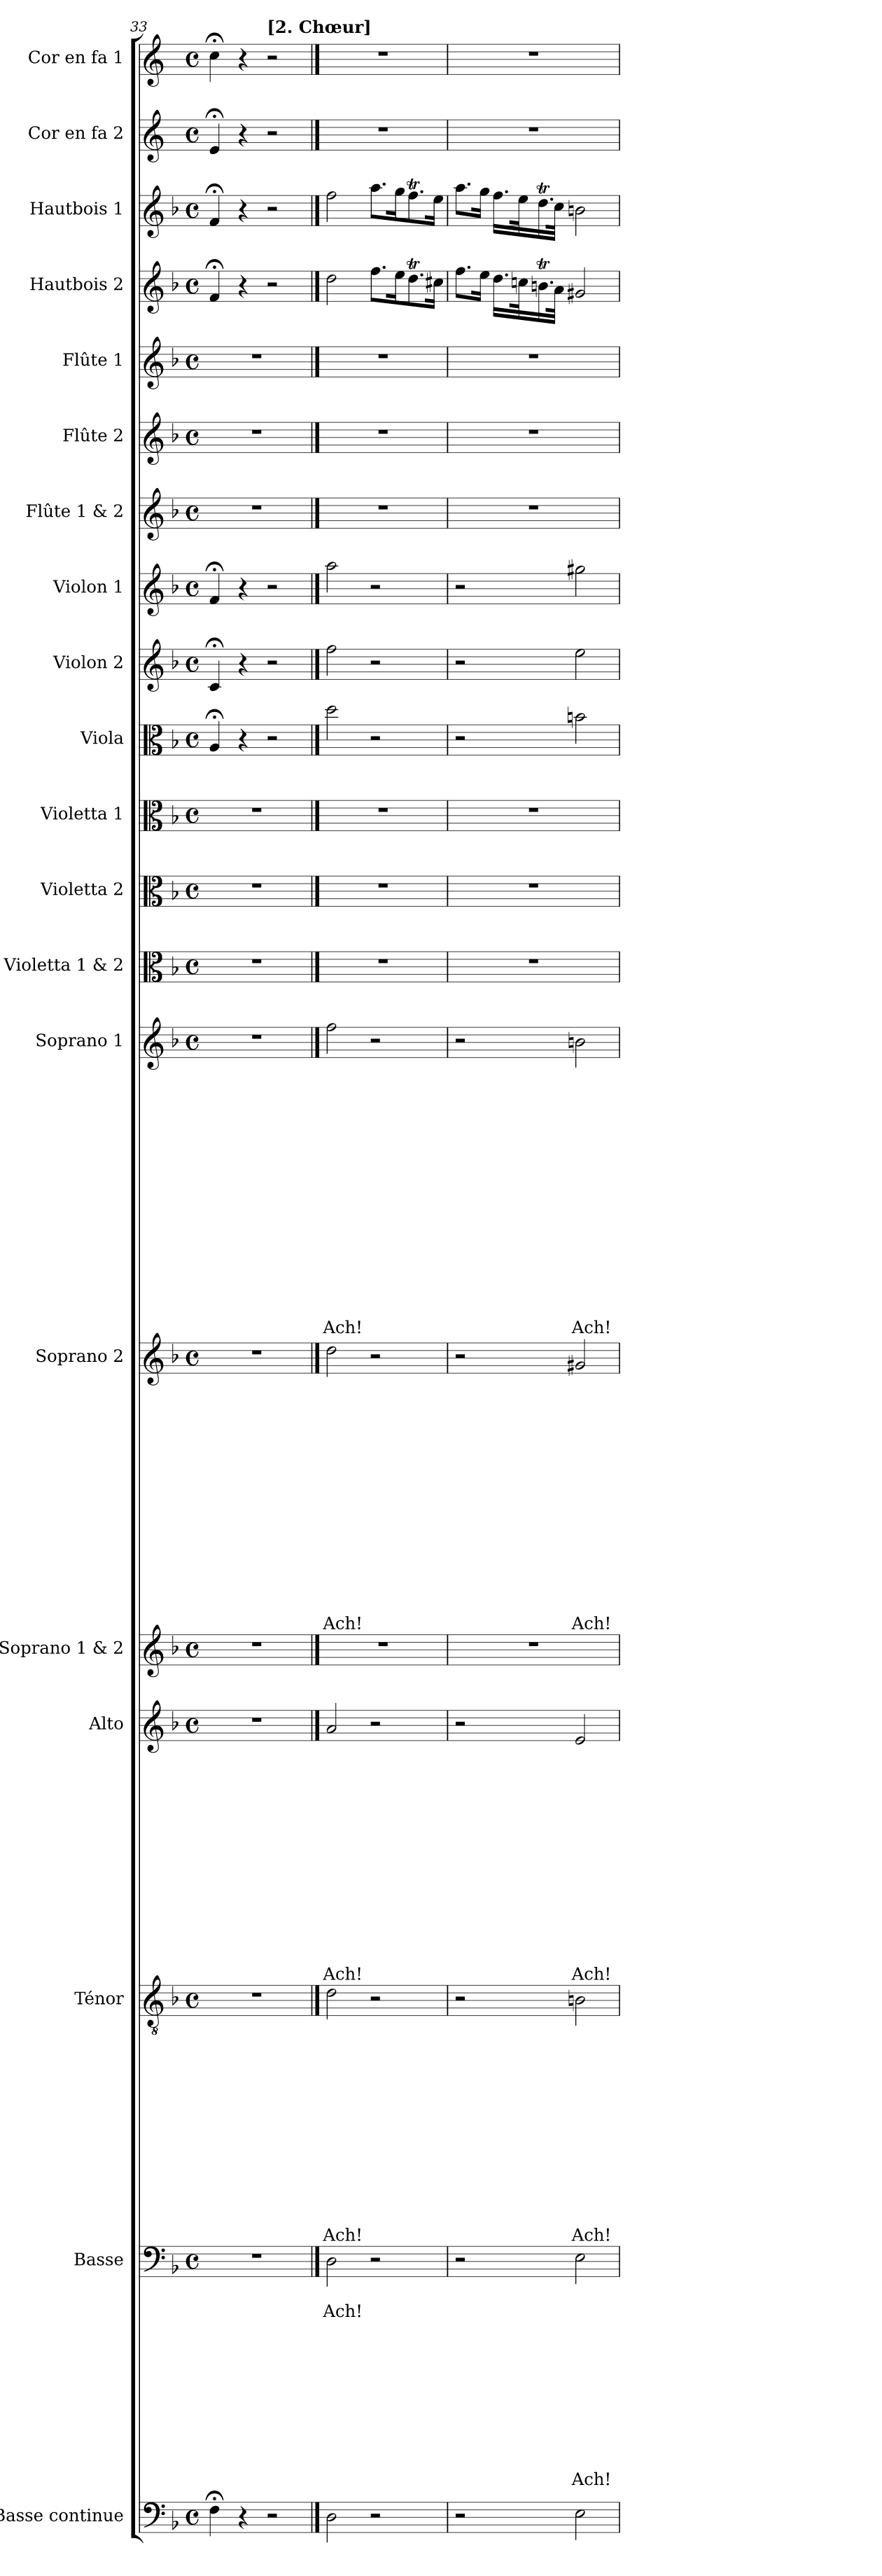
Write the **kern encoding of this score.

**kern	**kern	**text	**text	**text	**text	**text	**text	**text	**text	**text	**text	**text	**text	**kern	**text	**text	**text	**text	**text	**text	**text	**text	**text	**text	**text	**text	**text	**kern	**text	**text	**text	**text	**text	**text	**text	**text	**text	**text	**text	**text	**text	**text	**kern	**kern	**text	**text	**text	**text	**text	**text	**text	**text	**text	**text	**text	**text	**text	**text	**text	**kern	**text	**text	**text	**text	**text	**text	**text	**text	**text	**text	**text	**text	**text	**text	**text	**text	**kern	**kern	**kern	**kern	**kern	**kern	**kern	**kern	**kern	**kern	**kern	**kern	**kern
*part20	*part19	*part19	*part19	*part19	*part19	*part19	*part19	*part19	*part19	*part19	*part19	*part19	*part19	*part18	*part18	*part18	*part18	*part18	*part18	*part18	*part18	*part18	*part18	*part18	*part18	*part18	*part18	*part17	*part17	*part17	*part17	*part17	*part17	*part17	*part17	*part17	*part17	*part17	*part17	*part17	*part17	*part17	*part16	*part15	*part15	*part15	*part15	*part15	*part15	*part15	*part15	*part15	*part15	*part15	*part15	*part15	*part15	*part15	*part15	*part14	*part14	*part14	*part14	*part14	*part14	*part14	*part14	*part14	*part14	*part14	*part14	*part14	*part14	*part14	*part14	*part14	*part13	*part12	*part11	*part10	*part9	*part8	*part7	*part6	*part5	*part4	*part3	*part2	*part1
*staff20	*staff19	*staff19	*staff19	*staff19	*staff19	*staff19	*staff19	*staff19	*staff19	*staff19	*staff19	*staff19	*staff19	*staff18	*staff18	*staff18	*staff18	*staff18	*staff18	*staff18	*staff18	*staff18	*staff18	*staff18	*staff18	*staff18	*staff18	*staff17	*staff17	*staff17	*staff17	*staff17	*staff17	*staff17	*staff17	*staff17	*staff17	*staff17	*staff17	*staff17	*staff17	*staff17	*staff16	*staff15	*staff15	*staff15	*staff15	*staff15	*staff15	*staff15	*staff15	*staff15	*staff15	*staff15	*staff15	*staff15	*staff15	*staff15	*staff15	*staff14	*staff14	*staff14	*staff14	*staff14	*staff14	*staff14	*staff14	*staff14	*staff14	*staff14	*staff14	*staff14	*staff14	*staff14	*staff14	*staff14	*staff13	*staff12	*staff11	*staff10	*staff9	*staff8	*staff7	*staff6	*staff5	*staff4	*staff3	*staff2	*staff1
*I"Basse continue	*I"Basse	*	*	*	*	*	*	*	*	*	*	*	*	*I"Ténor	*	*	*	*	*	*	*	*	*	*	*	*	*	*I"Alto	*	*	*	*	*	*	*	*	*	*	*	*	*	*	*I"Soprano 1 & 2	*I"Soprano 2	*	*	*	*	*	*	*	*	*	*	*	*	*	*	*	*I"Soprano 1	*	*	*	*	*	*	*	*	*	*	*	*	*	*	*	*	*I"Violetta 1 & 2	*I"Violetta 2	*I"Violetta 1	*I"Viola	*I"Violon 2	*I"Violon 1	*I"Flûte 1 & 2	*I"Flûte 2	*I"Flûte 1	*I"Hautbois 2	*I"Hautbois 1	*I"Cor en fa 2	*I"Cor en fa 1
*I'BC	*I'Bas	*	*	*	*	*	*	*	*	*	*	*	*	*I'T	*	*	*	*	*	*	*	*	*	*	*	*	*	*I'A	*	*	*	*	*	*	*	*	*	*	*	*	*	*	*	*I'S 2	*	*	*	*	*	*	*	*	*	*	*	*	*	*	*	*I'S 1	*	*	*	*	*	*	*	*	*	*	*	*	*	*	*	*	*	*I'Vta 2	*I'Vta 1	*I'Vla	*I'Vln 2	*I'Vln 1	*	*I'Fl 2	*I'Fl 1	*I'Hb 2	*I'Hb 1	*I'Cor 2	*I'Cor 1
*clefF4	*clefF4	*	*	*	*	*	*	*	*	*	*	*	*	*clefGv2	*	*	*	*	*	*	*	*	*	*	*	*	*	*clefG2	*	*	*	*	*	*	*	*	*	*	*	*	*	*	*clefG2	*clefG2	*	*	*	*	*	*	*	*	*	*	*	*	*	*	*	*clefG2	*	*	*	*	*	*	*	*	*	*	*	*	*	*	*	*	*clefC3	*clefC3	*clefC3	*clefC3	*clefG2	*clefG2	*clefG2	*clefG2	*clefG2	*clefG2	*clefG2	*clefG2	*clefG2
*ITrd7c12	*	*	*	*	*	*	*	*	*	*	*	*	*	*	*	*	*	*	*	*	*	*	*	*	*	*	*	*	*	*	*	*	*	*	*	*	*	*	*	*	*	*	*	*	*	*	*	*	*	*	*	*	*	*	*	*	*	*	*	*	*	*	*	*	*	*	*	*	*	*	*	*	*	*	*	*	*	*	*	*	*	*	*	*	*	*	*	*ITrd4c7	*ITrd4c7
*k[b-]	*k[b-]	*	*	*	*	*	*	*	*	*	*	*	*	*k[b-]	*	*	*	*	*	*	*	*	*	*	*	*	*	*k[b-]	*	*	*	*	*	*	*	*	*	*	*	*	*	*	*k[b-]	*k[b-]	*	*	*	*	*	*	*	*	*	*	*	*	*	*	*	*k[b-]	*	*	*	*	*	*	*	*	*	*	*	*	*	*	*	*	*k[b-]	*k[b-]	*k[b-]	*k[b-]	*k[b-]	*k[b-]	*k[b-]	*k[b-]	*k[b-]	*k[b-]	*k[b-]	*k[b-]	*k[b-]
*F:	*F:	*	*	*	*	*	*	*	*	*	*	*	*	*F:	*	*	*	*	*	*	*	*	*	*	*	*	*	*F:	*	*	*	*	*	*	*	*	*	*	*	*	*	*	*F:	*F:	*	*	*	*	*	*	*	*	*	*	*	*	*	*	*	*F:	*	*	*	*	*	*	*	*	*	*	*	*	*	*	*	*	*F:	*F:	*F:	*F:	*F:	*F:	*F:	*F:	*F:	*F:	*F:	*F:	*F:
*M4/4	*M4/4	*	*	*	*	*	*	*	*	*	*	*	*	*M4/4	*	*	*	*	*	*	*	*	*	*	*	*	*	*M4/4	*	*	*	*	*	*	*	*	*	*	*	*	*	*	*M4/4	*M4/4	*	*	*	*	*	*	*	*	*	*	*	*	*	*	*	*M4/4	*	*	*	*	*	*	*	*	*	*	*	*	*	*	*	*	*M4/4	*M4/4	*M4/4	*M4/4	*M4/4	*M4/4	*M4/4	*M4/4	*M4/4	*M4/4	*M4/4	*M4/4	*M4/4
*met(c)	*met(c)	*	*	*	*	*	*	*	*	*	*	*	*	*met(c)	*	*	*	*	*	*	*	*	*	*	*	*	*	*met(c)	*	*	*	*	*	*	*	*	*	*	*	*	*	*	*met(c)	*met(c)	*	*	*	*	*	*	*	*	*	*	*	*	*	*	*	*met(c)	*	*	*	*	*	*	*	*	*	*	*	*	*	*	*	*	*met(c)	*met(c)	*met(c)	*met(c)	*met(c)	*met(c)	*met(c)	*met(c)	*met(c)	*met(c)	*met(c)	*met(c)	*met(c)
=33	=33	=33	=33	=33	=33	=33	=33	=33	=33	=33	=33	=33	=33	=33	=33	=33	=33	=33	=33	=33	=33	=33	=33	=33	=33	=33	=33	=33	=33	=33	=33	=33	=33	=33	=33	=33	=33	=33	=33	=33	=33	=33	=33	=33	=33	=33	=33	=33	=33	=33	=33	=33	=33	=33	=33	=33	=33	=33	=33	=33	=33	=33	=33	=33	=33	=33	=33	=33	=33	=33	=33	=33	=33	=33	=33	=33	=33	=33	=33	=33	=33	=33	=33	=33	=33	=33	=33	=33	=33
4FF;<\	1r	.	.	.	.	.	.	.	.	.	.	.	.	1r	.	.	.	.	.	.	.	.	.	.	.	.	.	1r	.	.	.	.	.	.	.	.	.	.	.	.	.	.	1r	1r	.	.	.	.	.	.	.	.	.	.	.	.	.	.	.	1r	.	.	.	.	.	.	.	.	.	.	.	.	.	.	.	.	1r	1r	1r	4A;</	4c;</	4f;</	1r	1r	1r	4f;</	4f;</	4A;</	4f;<\
4r	.	.	.	.	.	.	.	.	.	.	.	.	.	.	.	.	.	.	.	.	.	.	.	.	.	.	.	.	.	.	.	.	.	.	.	.	.	.	.	.	.	.	.	.	.	.	.	.	.	.	.	.	.	.	.	.	.	.	.	.	.	.	.	.	.	.	.	.	.	.	.	.	.	.	.	.	.	.	.	4r	4r	4r	.	.	.	4r	4r	4r	4r
2r	.	.	.	.	.	.	.	.	.	.	.	.	.	.	.	.	.	.	.	.	.	.	.	.	.	.	.	.	.	.	.	.	.	.	.	.	.	.	.	.	.	.	.	.	.	.	.	.	.	.	.	.	.	.	.	.	.	.	.	.	.	.	.	.	.	.	.	.	.	.	.	.	.	.	.	.	.	.	.	2r	2r	2r	.	.	.	2r	2r	2r	2r
!!LO:PB:g=z
!!LO:REH:place=s1:a:B:enc=none:fs=12.5:t=[2. Chœur]
==34	==34	==34	==34	==34	==34	==34	==34	==34	==34	==34	==34	==34	==34	==34	==34	==34	==34	==34	==34	==34	==34	==34	==34	==34	==34	==34	==34	==34	==34	==34	==34	==34	==34	==34	==34	==34	==34	==34	==34	==34	==34	==34	==34	==34	==34	==34	==34	==34	==34	==34	==34	==34	==34	==34	==34	==34	==34	==34	==34	==34	==34	==34	==34	==34	==34	==34	==34	==34	==34	==34	==34	==34	==34	==34	==34	==34	==34	==34	==34	==34	==34	==34	==34	==34	==34	==34	==34	==34	==34
!	!	!	!LO:LY:b	!	!	!	!	!	!	!	!	!	!	!	!	!	!	!	!	!	!	!	!	!	!	!	!	!	!	!	!	!	!	!	!	!	!	!	!	!	!	!	!	!	!	!	!	!	!	!	!	!	!	!	!	!	!	!	!	!	!	!	!	!	!	!	!	!	!	!	!	!	!	!	!	!	!	!	!	!	!	!	!	!	!	!	!	!	!
!	!	!	!	!	!	!	!	!	!	!	!	!	!	!	!	!	!	!	!	!	!	!	!	!	!	!	!LO:LY:b	!	!	!	!	!	!	!	!	!	!	!	!	!	!	!	!	!	!	!	!	!	!	!	!	!	!	!	!	!	!	!	!	!	!	!	!	!	!	!	!	!	!	!	!	!	!	!	!	!	!	!	!	!	!	!	!	!	!	!	!	!	!
!	!	!	!	!	!	!	!	!	!	!	!	!	!	!	!	!	!	!	!	!	!	!	!	!	!	!	!	!	!	!	!	!	!	!	!	!	!	!	!	!	!	!LO:LY:b	!	!	!	!	!	!	!	!	!	!	!	!	!	!	!	!	!	!	!	!	!	!	!	!	!	!	!	!	!	!	!	!	!	!	!	!	!	!	!	!	!	!	!	!	!	!	!
!	!	!	!	!	!	!	!	!	!	!	!	!	!	!	!	!	!	!	!	!	!	!	!	!	!	!	!	!	!	!	!	!	!	!	!	!	!	!	!	!	!	!	!	!	!	!	!	!	!	!	!	!	!	!	!	!	!	!	!LO:LY:b	!	!	!	!	!	!	!	!	!	!	!	!	!	!	!	!	!	!	!	!	!	!	!	!	!	!	!	!	!	!
!	!	!	!	!	!	!	!	!	!	!	!	!	!	!	!	!	!	!	!	!	!	!	!	!	!	!	!	!	!	!	!	!	!	!	!	!	!	!	!	!	!	!	!	!	!	!	!	!	!	!	!	!	!	!	!	!	!	!	!	!	!	!	!	!	!	!	!	!	!	!	!	!	!	!	!	!LO:LY:b	!	!	!	!	!	!	!	!	!	!	!	!	!
2DD\	2D\	.	Ach!	.	.	.	.	.	.	.	.	.	.	2d\	.	.	.	.	.	.	.	.	.	.	.	.	Ach!	2a/	.	.	.	.	.	.	.	.	.	.	.	.	.	Ach!	1r	2dd\	.	.	.	.	.	.	.	.	.	.	.	.	.	.	Ach!	2ff\	.	.	.	.	.	.	.	.	.	.	.	.	.	.	.	Ach!	1r	1r	1r	2dd\	2ff\	2aa\	1r	1r	1r	2dd\	2ff\	1r	1r
2r	2r	.	.	.	.	.	.	.	.	.	.	.	.	2r	.	.	.	.	.	.	.	.	.	.	.	.	.	2r	.	.	.	.	.	.	.	.	.	.	.	.	.	.	.	2r	.	.	.	.	.	.	.	.	.	.	.	.	.	.	.	2r	.	.	.	.	.	.	.	.	.	.	.	.	.	.	.	.	.	.	.	2r	2r	2r	.	.	.	8.ff\L	8.aa\L	.	.
.	.	.	.	.	.	.	.	.	.	.	.	.	.	.	.	.	.	.	.	.	.	.	.	.	.	.	.	.	.	.	.	.	.	.	.	.	.	.	.	.	.	.	.	.	.	.	.	.	.	.	.	.	.	.	.	.	.	.	.	.	.	.	.	.	.	.	.	.	.	.	.	.	.	.	.	.	.	.	.	.	.	.	.	.	.	16ee\k	16gg\k	.	.
.	.	.	.	.	.	.	.	.	.	.	.	.	.	.	.	.	.	.	.	.	.	.	.	.	.	.	.	.	.	.	.	.	.	.	.	.	.	.	.	.	.	.	.	.	.	.	.	.	.	.	.	.	.	.	.	.	.	.	.	.	.	.	.	.	.	.	.	.	.	.	.	.	.	.	.	.	.	.	.	.	.	.	.	.	.	8.ddT\	8.ffT\	.	.
.	.	.	.	.	.	.	.	.	.	.	.	.	.	.	.	.	.	.	.	.	.	.	.	.	.	.	.	.	.	.	.	.	.	.	.	.	.	.	.	.	.	.	.	.	.	.	.	.	.	.	.	.	.	.	.	.	.	.	.	.	.	.	.	.	.	.	.	.	.	.	.	.	.	.	.	.	.	.	.	.	.	.	.	.	.	16cc#X\Jk	16ee\Jk	.	.
=35	=35	=35	=35	=35	=35	=35	=35	=35	=35	=35	=35	=35	=35	=35	=35	=35	=35	=35	=35	=35	=35	=35	=35	=35	=35	=35	=35	=35	=35	=35	=35	=35	=35	=35	=35	=35	=35	=35	=35	=35	=35	=35	=35	=35	=35	=35	=35	=35	=35	=35	=35	=35	=35	=35	=35	=35	=35	=35	=35	=35	=35	=35	=35	=35	=35	=35	=35	=35	=35	=35	=35	=35	=35	=35	=35	=35	=35	=35	=35	=35	=35	=35	=35	=35	=35	=35	=35	=35	=35
2r	2r	.	.	.	.	.	.	.	.	.	.	.	.	2r	.	.	.	.	.	.	.	.	.	.	.	.	.	2r	.	.	.	.	.	.	.	.	.	.	.	.	.	.	1r	2r	.	.	.	.	.	.	.	.	.	.	.	.	.	.	.	2r	.	.	.	.	.	.	.	.	.	.	.	.	.	.	.	.	1r	1r	1r	2r	2r	2r	1r	1r	1r	8.ff\L	8.aa\L	1r	1r
.	.	.	.	.	.	.	.	.	.	.	.	.	.	.	.	.	.	.	.	.	.	.	.	.	.	.	.	.	.	.	.	.	.	.	.	.	.	.	.	.	.	.	.	.	.	.	.	.	.	.	.	.	.	.	.	.	.	.	.	.	.	.	.	.	.	.	.	.	.	.	.	.	.	.	.	.	.	.	.	.	.	.	.	.	.	16ee\Jk	16gg\Jk	.	.
.	.	.	.	.	.	.	.	.	.	.	.	.	.	.	.	.	.	.	.	.	.	.	.	.	.	.	.	.	.	.	.	.	.	.	.	.	.	.	.	.	.	.	.	.	.	.	.	.	.	.	.	.	.	.	.	.	.	.	.	.	.	.	.	.	.	.	.	.	.	.	.	.	.	.	.	.	.	.	.	.	.	.	.	.	.	16.dd\LL	16.ff\LL	.	.
.	.	.	.	.	.	.	.	.	.	.	.	.	.	.	.	.	.	.	.	.	.	.	.	.	.	.	.	.	.	.	.	.	.	.	.	.	.	.	.	.	.	.	.	.	.	.	.	.	.	.	.	.	.	.	.	.	.	.	.	.	.	.	.	.	.	.	.	.	.	.	.	.	.	.	.	.	.	.	.	.	.	.	.	.	.	32ccni\k	32ee\k	.	.
.	.	.	.	.	.	.	.	.	.	.	.	.	.	.	.	.	.	.	.	.	.	.	.	.	.	.	.	.	.	.	.	.	.	.	.	.	.	.	.	.	.	.	.	.	.	.	.	.	.	.	.	.	.	.	.	.	.	.	.	.	.	.	.	.	.	.	.	.	.	.	.	.	.	.	.	.	.	.	.	.	.	.	.	.	.	16.bnt\	16.ddT\	.	.
.	.	.	.	.	.	.	.	.	.	.	.	.	.	.	.	.	.	.	.	.	.	.	.	.	.	.	.	.	.	.	.	.	.	.	.	.	.	.	.	.	.	.	.	.	.	.	.	.	.	.	.	.	.	.	.	.	.	.	.	.	.	.	.	.	.	.	.	.	.	.	.	.	.	.	.	.	.	.	.	.	.	.	.	.	.	32a\JJk	32cc\JJk	.	.
!	!	!	!	!	!	!	!	!	!	!	!	!	!LO:LY:b	!	!	!	!	!	!	!	!	!	!	!	!	!	!	!	!	!	!	!	!	!	!	!	!	!	!	!	!	!	!	!	!	!	!	!	!	!	!	!	!	!	!	!	!	!	!	!	!	!	!	!	!	!	!	!	!	!	!	!	!	!	!	!	!	!	!	!	!	!	!	!	!	!	!	!	!
!	!	!	!	!	!	!	!	!	!	!	!	!	!	!	!	!	!	!	!	!	!	!	!	!	!	!	!LO:LY:b	!	!	!	!	!	!	!	!	!	!	!	!	!	!	!	!	!	!	!	!	!	!	!	!	!	!	!	!	!	!	!	!	!	!	!	!	!	!	!	!	!	!	!	!	!	!	!	!	!	!	!	!	!	!	!	!	!	!	!	!	!	!
!	!	!	!	!	!	!	!	!	!	!	!	!	!	!	!	!	!	!	!	!	!	!	!	!	!	!	!	!	!	!	!	!	!	!	!	!	!	!	!	!	!	!LO:LY:b	!	!	!	!	!	!	!	!	!	!	!	!	!	!	!	!	!	!	!	!	!	!	!	!	!	!	!	!	!	!	!	!	!	!	!	!	!	!	!	!	!	!	!	!	!	!	!
!	!	!	!	!	!	!	!	!	!	!	!	!	!	!	!	!	!	!	!	!	!	!	!	!	!	!	!	!	!	!	!	!	!	!	!	!	!	!	!	!	!	!	!	!	!	!	!	!	!	!	!	!	!	!	!	!	!	!	!LO:LY:b	!	!	!	!	!	!	!	!	!	!	!	!	!	!	!	!	!	!	!	!	!	!	!	!	!	!	!	!	!	!
!	!	!	!	!	!	!	!	!	!	!	!	!	!	!	!	!	!	!	!	!	!	!	!	!	!	!	!	!	!	!	!	!	!	!	!	!	!	!	!	!	!	!	!	!	!	!	!	!	!	!	!	!	!	!	!	!	!	!	!	!	!	!	!	!	!	!	!	!	!	!	!	!	!	!	!	!LO:LY:b	!	!	!	!	!	!	!	!	!	!	!	!	!
2EE\	2E\	.	.	.	.	.	.	.	.	.	.	.	Ach!	2Bn\	.	.	.	.	.	.	.	.	.	.	.	.	Ach!	2e/	.	.	.	.	.	.	.	.	.	.	.	.	.	Ach!	.	2g#X/	.	.	.	.	.	.	.	.	.	.	.	.	.	.	Ach!	2bn\	.	.	.	.	.	.	.	.	.	.	.	.	.	.	.	Ach!	.	.	.	2bn\	2ee\	2gg#X\	.	.	.	2g#X/	2bn\	.	.
=	=	=	=	=	=	=	=	=	=	=	=	=	=	=	=	=	=	=	=	=	=	=	=	=	=	=	=	=	=	=	=	=	=	=	=	=	=	=	=	=	=	=	=	=	=	=	=	=	=	=	=	=	=	=	=	=	=	=	=	=	=	=	=	=	=	=	=	=	=	=	=	=	=	=	=	=	=	=	=	=	=	=	=	=	=	=	=	=	=
*-	*-	*-	*-	*-	*-	*-	*-	*-	*-	*-	*-	*-	*-	*-	*-	*-	*-	*-	*-	*-	*-	*-	*-	*-	*-	*-	*-	*-	*-	*-	*-	*-	*-	*-	*-	*-	*-	*-	*-	*-	*-	*-	*-	*-	*-	*-	*-	*-	*-	*-	*-	*-	*-	*-	*-	*-	*-	*-	*-	*-	*-	*-	*-	*-	*-	*-	*-	*-	*-	*-	*-	*-	*-	*-	*-	*-	*-	*-	*-	*-	*-	*-	*-	*-	*-	*-	*-	*-	*-
